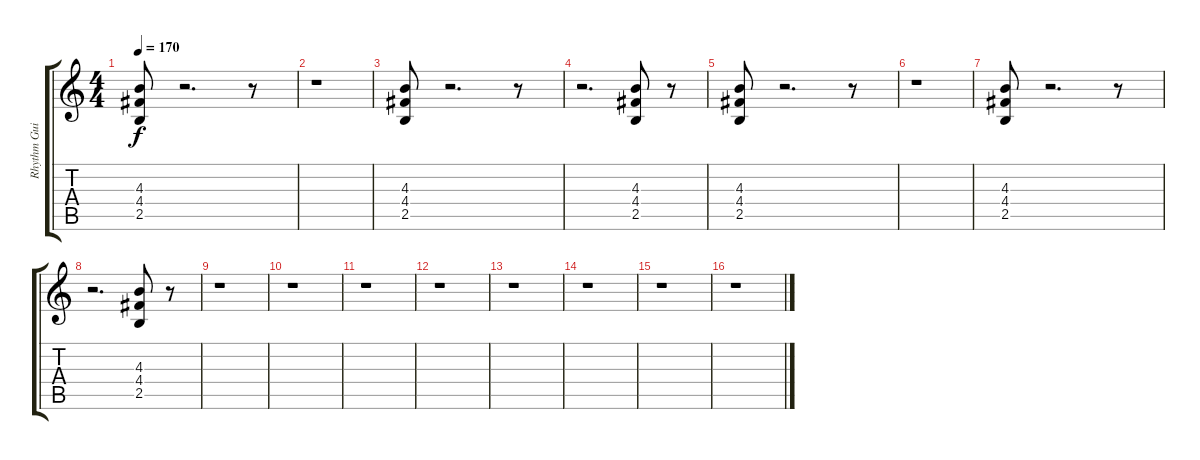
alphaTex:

\track ("Rhythm Guitar" "Rhythm Gui") {instrument distortionguitar}
\staff {score tabs}
\tuning (E4 B3 G3 D3 A2 E2) {hide}
\ts (4 4)
\tempo 170
\clef g2
\ks c
(4.3 4.4 2.5).8{dy f instrument distortionguitar} r.2{d} r.8 |
r.1 |
(4.3 4.4 2.5).8 r.2{d} r.8 |
r.2{d} (4.3 4.4 2.5).8 r.8 |
(4.3 4.4 2.5).8 r.2{d} r.8 |
r.1 |
(4.3 4.4 2.5).8 r.2{d} r.8 |
r.2{d} (4.3 4.4 2.5).8 r.8 |
r.1 |
r.1 |
r.1 |
r.1 |
r.1 |
r.1 |
r.1 |
r.1
